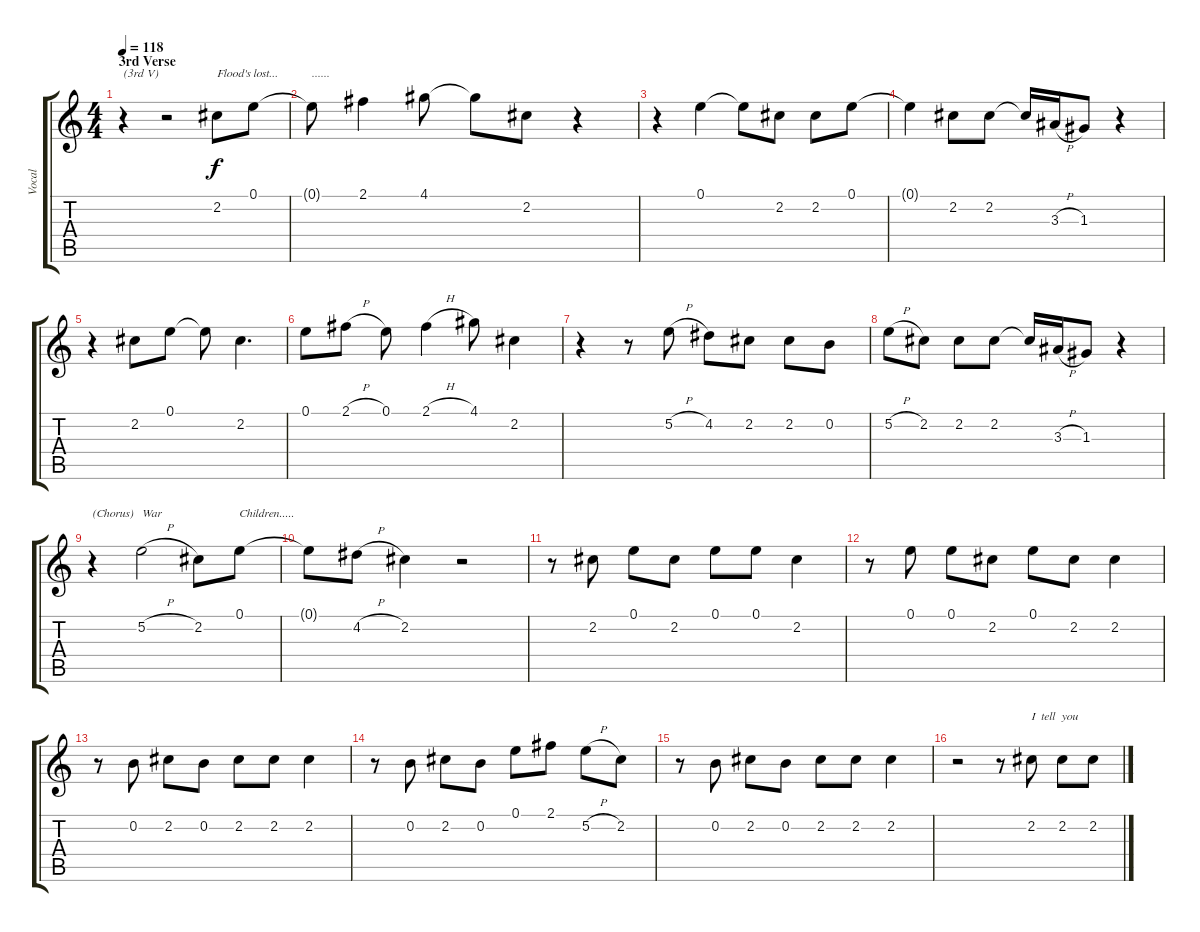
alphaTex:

\track ("Vocal" "Vocal") {instrument lead6voice}
\staff {score tabs}
\tuning (E5 B4 G4 D4 A3 E3) {hide}
\ts (4 4)
\section ("" "3rd Verse")
\tempo 118
\clef g2
\ks c
r.4{txt "(3rd V)" dy f} r.2 2.2.8{txt "Flood's"} 0.1.8{txt "lost..."} |
0.1{t}.8{txt "......"} 2.1.4 4.1.8 4.1{t}.8 2.2.8 r.4 |
r.4 0.1.4 0.1{t}.8 2.2.8 2.2.8 0.1.8 |
0.1{t}.4 2.2.8 2.2.8 2.2{t}.16 3.3{h}.16 1.3.8 r.4 |
r.4 2.2.8 0.1.8 0.1{t}.8 2.2.4{d} |
0.1.8 2.1{h}.8 0.1.8 2.1{h}.4 4.1.8 2.2.4 |
r.4 r.8 5.2{h}.8 4.2.8 2.2.8 2.2.8 0.2.8 |
5.2{h}.8 2.2.8 2.2.8 2.2.8 2.2{t}.16 3.3{h}.16 1.3.8 r.4 |
r.4{txt "(Chorus)"} 5.2{h}.2{txt "War"} 2.2.8 0.1.8{txt "Children....."} |
0.1{t}.8 4.2{h}.8 2.2.4 r.2 |
r.8 2.2.8 0.1.8 2.2.8 0.1.8 0.1.8 2.2.4 |
r.8 0.1.8 0.1.8 2.2.8 0.1.8 2.2.8 2.2.4 |
r.8 0.2.8 2.2.8 0.2.8 2.2.8 2.2.8 2.2.4 |
r.8 0.2.8 2.2.8 0.2.8 0.1.8 2.1.8 5.2{h}.8 2.2.8 |
r.8 0.2.8 2.2.8 0.2.8 2.2.8 2.2.8 2.2.4 |
r.2 r.8 2.2.8{txt "I  tell  you"} 2.2.8 2.2.8
